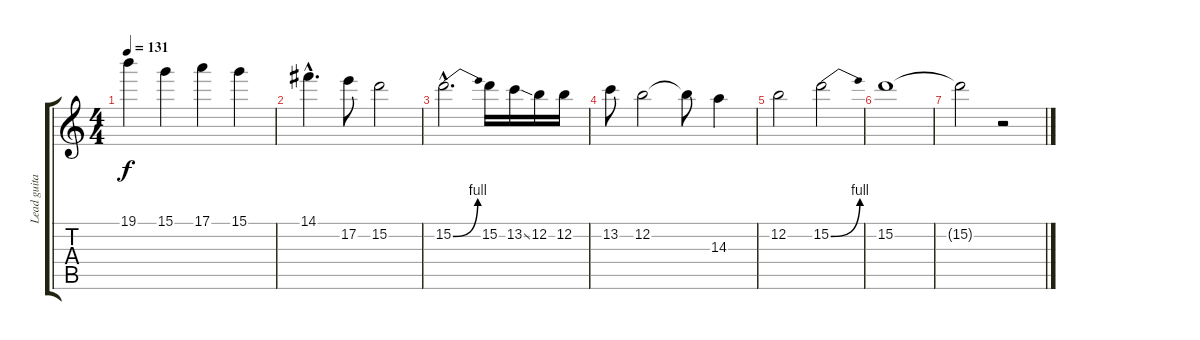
\track ("Lead guitar" "Lead guita") {instrument overdrivenguitar}
\staff {score tabs}
\tuning (E4 B3 G3 D3 A2 E2) {hide}
\ts (4 4)
\tempo 131
\clef g2
\ks c
19.1.4{dy f} 15.1.4 17.1.4 15.1.4 |
14.1{hac}.4{d} 17.2.8 15.2.2 |
15.2{be (bend 0 0 60 4) hac}.2{d} 15.2.16 13.2{ss}.16 12.2.16 12.2.16 |
13.2.8 12.2.2 12.2{t}.8 14.3.4 |
12.2.2 15.2{be (bend 0 0 60 4)}.2 |
15.2.1 |
15.2{t}.2 r.2
